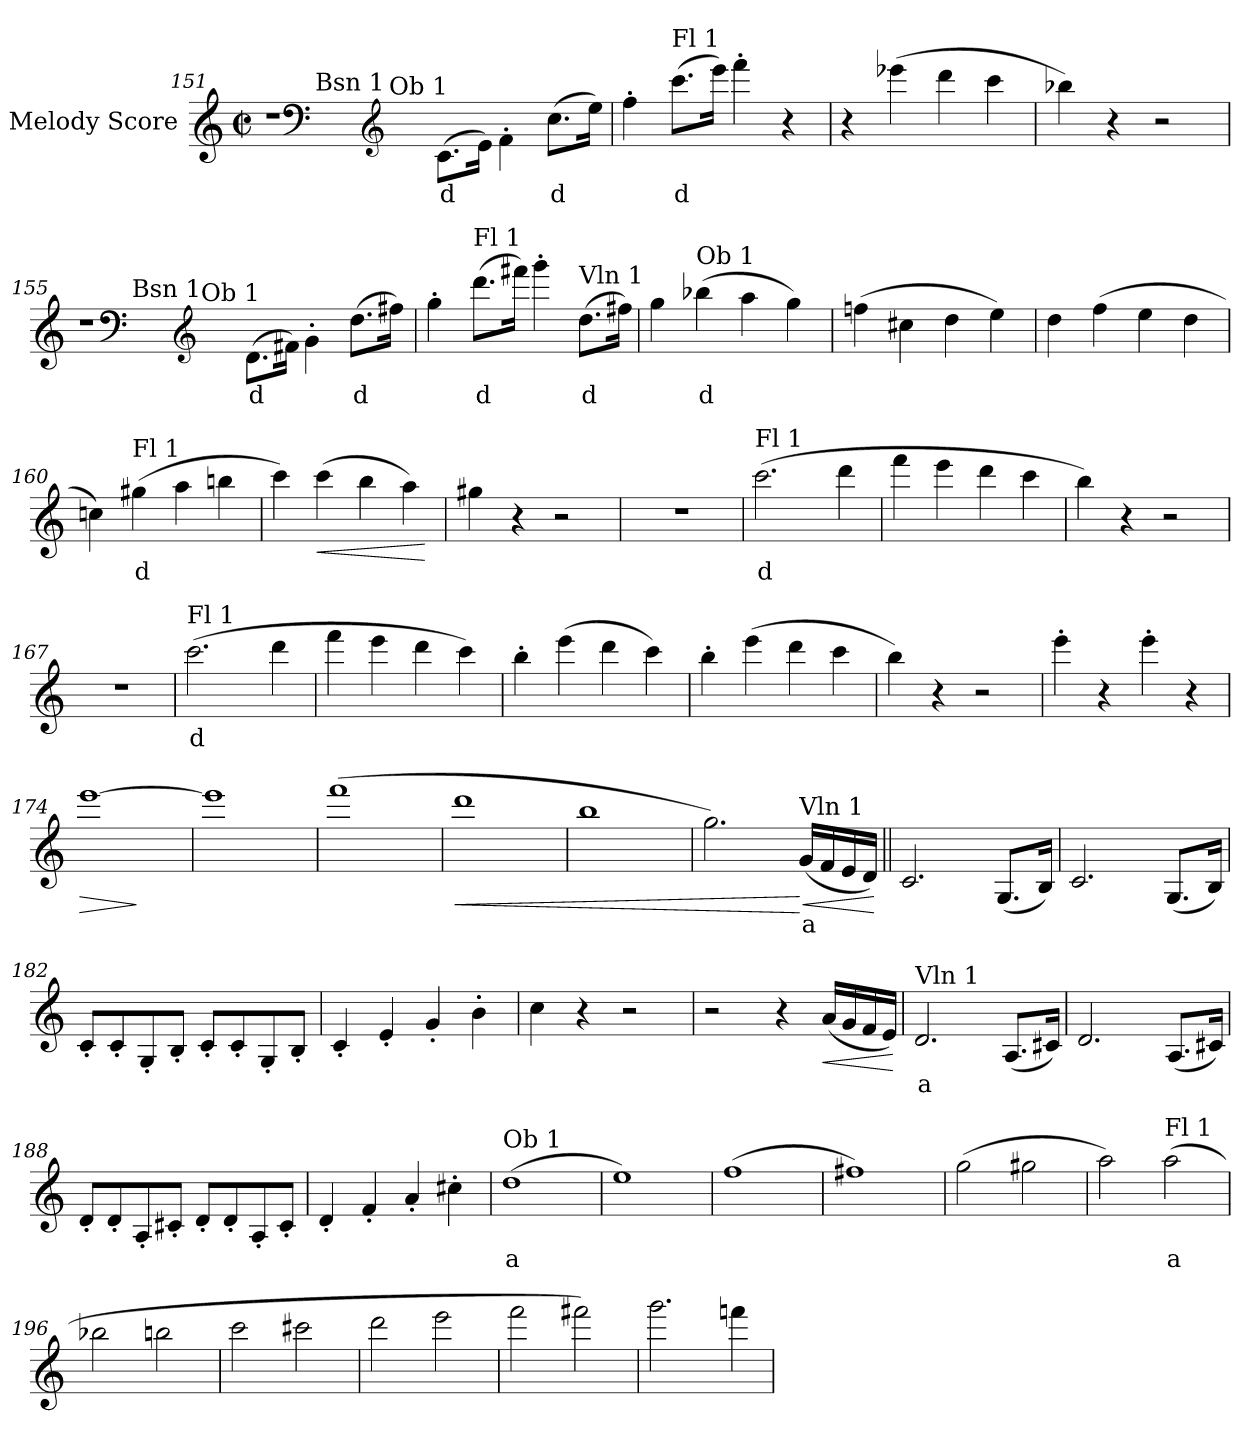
**kern	**text	**dynam
*part1	*part1	*part1
*staff1	*staff1	*staff1
*I"Melody Score	*	*
*clefG2	*	*
*k[]	*	*
*M2/2	*	*
*met(c|)	*	*
=151	=151	=151
*^	*	*
*	*^	*	*
1r	4ryy	2.ryy	.	.
*clefF4	*	*	*	*
!	!LO:TX:a:t=Bsn 1	!	!	!
.	1.ryy	.	.	.
*clefG2	*	*	*	*
!	!	!LO:TX:a:t=Ob 1	!	!
.	.	1ryy	.	.
!	!	!	!LO:LY:b:color=#FF0000	!
(8.c\L	.	.	d	.
16e\Jk)	.	.	.	.
4f'\	.	.	.	.
!	!	!	!LO:LY:b:color=#FF0000	!
(8.cc\L	.	.	d	.
16ee\Jk)	.	.	.	.
*v	*v	*v	*	*
=152	=152	=152
4ff'\	.	.
!LO:TX:a:t=Fl 1	!	!
!	!LO:LY:b:color=#FF0000	!
(8.ccc\L	d	.
16eee\Jk)	.	.
4fff'\	.	.
4r	.	.
=153	=153	=153
4r	.	.
(4eee-X\	.	.
4ddd\	.	.
4ccc\	.	.
=154	=154	=154
4bb-X\)	.	.
4r	.	.
2r	.	.
=155	=155	=155
*^	*	*
*	*^	*	*
1r	4ryy	2.ryy	.	.
*clefF4	*	*	*	*
!	!LO:TX:a:t=Bsn 1	!	!	!
.	1.ryy	.	.	.
*clefG2	*	*	*	*
!	!	!LO:TX:a:t=Ob 1	!	!
.	.	1ryy	.	.
!	!	!	!LO:LY:b:color=#FF0000	!
(8.d\L	.	.	d	.
16f#X\Jk)	.	.	.	.
4g'\	.	.	.	.
!	!	!	!LO:LY:b:color=#FF0000	!
(8.dd\L	.	.	d	.
16ff#X\Jk)	.	.	.	.
*v	*v	*v	*	*
=156	=156	=156
4gg'\	.	.
!LO:TX:a:t=Fl 1	!	!
!	!LO:LY:b:color=#FF0000	!
(8.ddd\L	d	.
16fff#X\Jk)	.	.
4ggg'\	.	.
!LO:TX:a:t=Vln 1	!	!
!	!LO:LY:b:color=#FF0000	!
(8.dd\L	d	.
16ff#X\Jk)	.	.
=157	=157	=157
4gg\	.	.
!LO:TX:a:t=Ob 1	!	!
!	!LO:LY:b:color=#FF0000	!
(4bb-X\	d	.
4aa\	.	.
4gg\)	.	.
=158	=158	=158
(4ffn\	.	.
4cc#X\	.	.
4dd\	.	.
4ee\)	.	.
=159	=159	=159
4dd\	.	.
(4ff\	.	.
4ee\	.	.
4dd\	.	.
=160	=160	=160
4ccn\)	.	.
!LO:TX:a:t=Fl 1	!	!
!	!LO:LY:b:color=#FF0000	!
(4gg#X\	d	.
4aa\	.	.
4bbn\	.	.
=161	=161	=161
4ccc\)	.	.
!	!	!LO:HP:b
(4ccc\	.	<
4bb\	.	.
4aa\)	.	.
.	.	[
=162	=162	=162
4gg#X\	.	.
4r	.	.
2r	.	.
=163	=163	=163
1r	.	.
=164	=164	=164
!LO:TX:a:t=Fl 1	!	!
!	!LO:LY:b:color=#FF0000	!
(2.ccc\	d	.
4ddd\	.	.
=165	=165	=165
4fff\	.	.
4eee\	.	.
4ddd\	.	.
4ccc\	.	.
=166	=166	=166
4bb\)	.	.
4r	.	.
2r	.	.
=167	=167	=167
1r	.	.
=168	=168	=168
!LO:TX:a:t=Fl 1	!	!
!	!LO:LY:b:color=#FF0000	!
(2.ccc\	d	.
4ddd\	.	.
=169	=169	=169
4fff\	.	.
4eee\	.	.
4ddd\	.	.
4ccc\)	.	.
=170	=170	=170
4bb'\	.	.
(4eee\	.	.
4ddd\	.	.
4ccc\)	.	.
=171	=171	=171
4bb'\	.	.
(4eee\	.	.
4ddd\	.	.
4ccc\	.	.
=172	=172	=172
4bb\)	.	.
4r	.	.
2r	.	.
=173	=173	=173
4eee'\	.	.
4r	.	.
4eee'\	.	.
4r	.	.
=174	=174	=174
!	!	!LO:HP:b
[1eee	.	>
.	.	]
=175	=175	=175
1eee]	.	.
=176	=176	=176
(1fff	.	.
=177	=177	=177
!	!	!LO:HP:b
1ddd	.	<
=178	=178	=178
1bb	.	.
=179	=179	=179
2.gg)	.	.
!LO:TX:a:t=Vln 1	!	!
!	!LO:LY:b:color=#FF0000	!LO:HP:n=1:b
(16g/LL	a	[ <
16f/	.	.
16e/	.	.
16d/JJ)	.	.
.	.	[
=180||	=180||	=180||
2.c/	.	.
(8.G/L	.	.
16B/Jk)	.	.
=181	=181	=181
2.c/	.	.
(8.G/L	.	.
16B/Jk)	.	.
=182	=182	=182
8c'/L	.	.
8c'/	.	.
8G'/	.	.
8B'/J	.	.
8c'/L	.	.
8c'/	.	.
8G'/	.	.
8B'/J	.	.
=183	=183	=183
4c'/	.	.
4e'/	.	.
4g'/	.	.
4b'\	.	.
=184	=184	=184
4cc\	.	.
4r	.	.
2r	.	.
=185	=185	=185
2r	.	.
4r	.	.
!	!	!LO:HP:b
(16a/LL	.	<
16g/	.	.
16f/	.	.
16e/JJ)	.	.
.	.	[
=186	=186	=186
!LO:TX:a:t=Vln 1	!	!
!	!LO:LY:b:color=#FF0000	!
2.d/	a	.
(8.A/L	.	.
16c#X/Jk)	.	.
=187	=187	=187
2.d/	.	.
(8.A/L	.	.
16c#X/Jk)	.	.
=188	=188	=188
8d'/L	.	.
8d'/	.	.
8A'/	.	.
8c#X'/J	.	.
8d'/L	.	.
8d'/	.	.
8A'/	.	.
8c#'/J	.	.
=189	=189	=189
4d'/	.	.
4f'/	.	.
4a'/	.	.
4cc#X'\	.	.
=190	=190	=190
!LO:TX:a:t=Ob 1	!	!
!	!LO:LY:b:color=#FF0000	!
(1dd	a	.
=191	=191	=191
1ee)	.	.
=192	=192	=192
(1ff	.	.
=193	=193	=193
1ff#X)	.	.
=194	=194	=194
(2gg\	.	.
2gg#X\	.	.
=195	=195	=195
2aa\)	.	.
!LO:TX:a:t=Fl 1	!	!
!	!LO:LY:b:color=#FF0000	!
(2aa\	a	.
=196	=196	=196
2bb-X\	.	.
2bbn\	.	.
=197	=197	=197
2ccc\	.	.
2ccc#X\	.	.
=198	=198	=198
2ddd\	.	.
2eee\	.	.
=199	=199	=199
2fff\	.	.
2fff#X\)	.	.
=200	=200	=200
2.ggg\	.	.
4fffn\	.	.
=	=	=
*-	*-	*-
